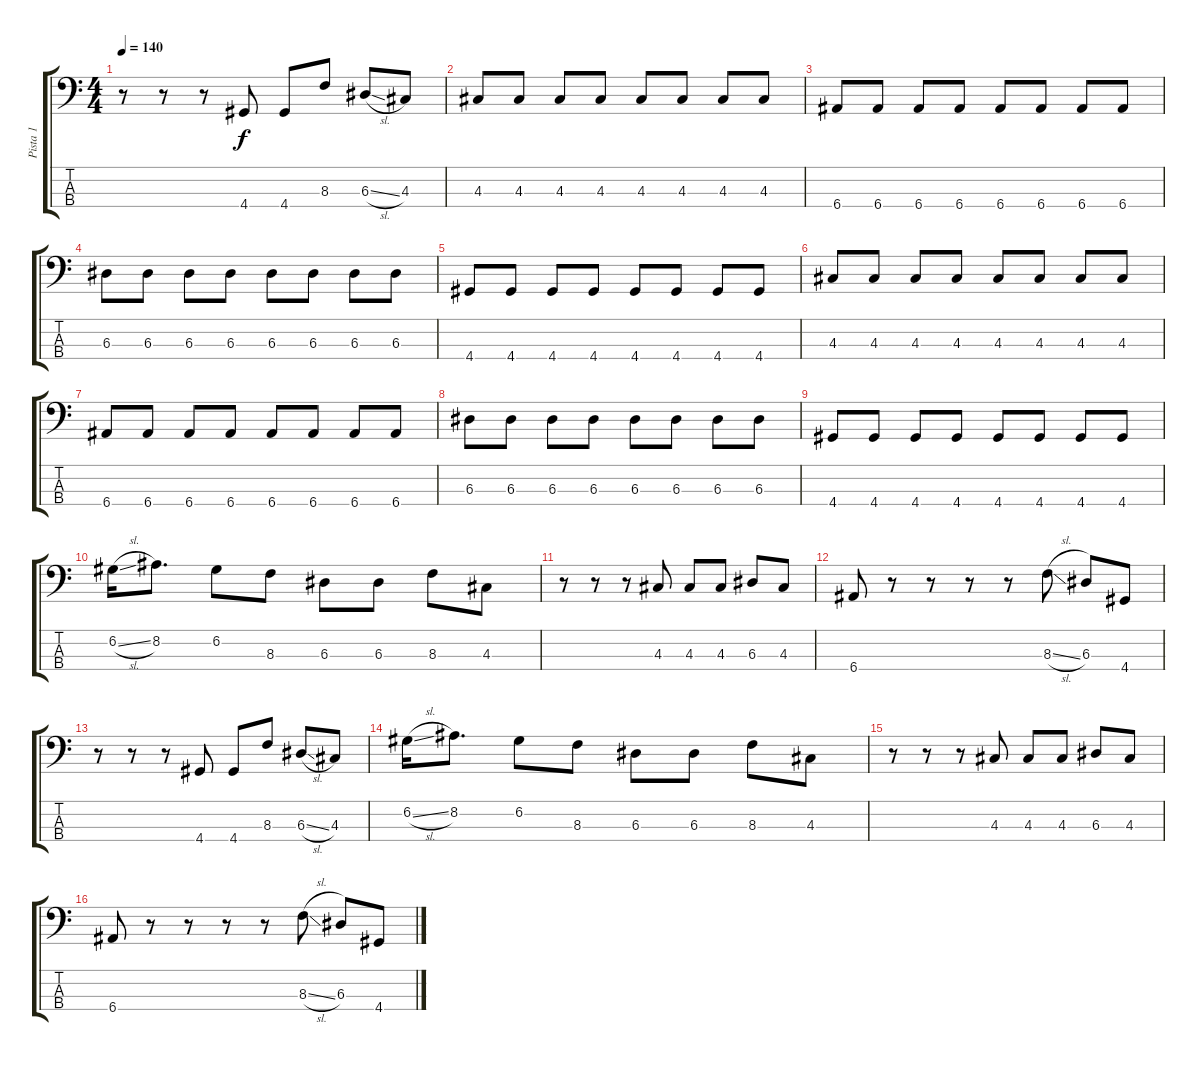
\track ("Pista 1" "Pista 1") {instrument electricbassfinger}
\staff {score tabs}
\tuning (G2 D2 A1 E1) {hide}
\ts (4 4)
\tempo 140
\clef f4
\ks c
r.8{dy f} r.8 r.8 4.4.8 4.4.8 8.3.8 6.3{sl}.8 4.3.8 |
4.3.8 4.3.8 4.3.8 4.3.8 4.3.8 4.3.8 4.3.8 4.3.8 |
6.4.8 6.4.8 6.4.8 6.4.8 6.4.8 6.4.8 6.4.8 6.4.8 |
6.3.8 6.3.8 6.3.8 6.3.8 6.3.8 6.3.8 6.3.8 6.3.8 |
4.4.8 4.4.8 4.4.8 4.4.8 4.4.8 4.4.8 4.4.8 4.4.8 |
4.3.8 4.3.8 4.3.8 4.3.8 4.3.8 4.3.8 4.3.8 4.3.8 |
6.4.8 6.4.8 6.4.8 6.4.8 6.4.8 6.4.8 6.4.8 6.4.8 |
6.3.8 6.3.8 6.3.8 6.3.8 6.3.8 6.3.8 6.3.8 6.3.8 |
4.4.8 4.4.8 4.4.8 4.4.8 4.4.8 4.4.8 4.4.8 4.4.8 |
6.2{sl}.16 8.2.8{d} 6.2.8 8.3.8 6.3.8 6.3.8 8.3.8 4.3.8 |
r.8 r.8 r.8 4.3.8 4.3.8 4.3.8 6.3.8 4.3.8 |
6.4.8 r.8 r.8 r.8 r.8 8.3{sl}.8 6.3.8 4.4.8 |
r.8 r.8 r.8 4.4.8 4.4.8 8.3.8 6.3{sl}.8 4.3.8 |
6.2{sl}.16 8.2.8{d} 6.2.8 8.3.8 6.3.8 6.3.8 8.3.8 4.3.8 |
r.8 r.8 r.8 4.3.8 4.3.8 4.3.8 6.3.8 4.3.8 |
6.4.8 r.8 r.8 r.8 r.8 8.3{sl}.8 6.3.8 4.4.8
